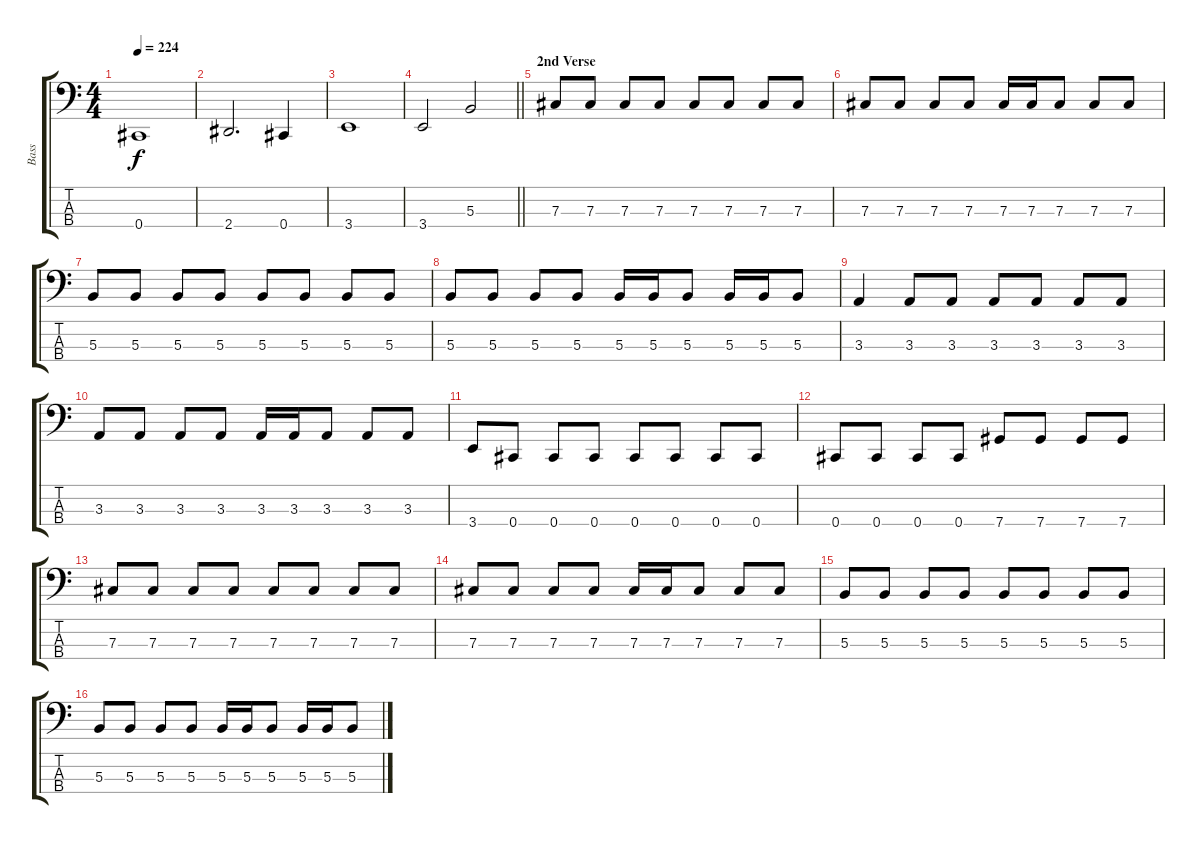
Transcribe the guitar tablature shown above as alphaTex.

\track ("Bass" "Bass") {instrument electricbassfinger}
\staff {score tabs}
\tuning (E2 B1 Gb1 Db1) {hide}
\ts (4 4)
\tempo 224
\clef f4
\ks c
0.4.1{dy f} |
2.4.2{d} 0.4.4 |
3.4.1 |
\barLineRight lightlight
3.4.2 5.3.2 |
\section ("" "2nd Verse")
7.3.8 7.3.8 7.3.8 7.3.8 7.3.8 7.3.8 7.3.8 7.3.8 |
7.3.8 7.3.8 7.3.8 7.3.8 7.3.16 7.3.16 7.3.8 7.3.8 7.3.8 |
5.3.8 5.3.8 5.3.8 5.3.8 5.3.8 5.3.8 5.3.8 5.3.8 |
5.3.8 5.3.8 5.3.8 5.3.8 5.3.16 5.3.16 5.3.8 5.3.16 5.3.16 5.3.8 |
3.3.4 3.3.8 3.3.8 3.3.8 3.3.8 3.3.8 3.3.8 |
3.3.8 3.3.8 3.3.8 3.3.8 3.3.16 3.3.16 3.3.8 3.3.8 3.3.8 |
3.4.8 0.4.8 0.4.8 0.4.8 0.4.8 0.4.8 0.4.8 0.4.8 |
0.4.8 0.4.8 0.4.8 0.4.8 7.4.8 7.4.8 7.4.8 7.4.8 |
7.3.8 7.3.8 7.3.8 7.3.8 7.3.8 7.3.8 7.3.8 7.3.8 |
7.3.8 7.3.8 7.3.8 7.3.8 7.3.16 7.3.16 7.3.8 7.3.8 7.3.8 |
5.3.8 5.3.8 5.3.8 5.3.8 5.3.8 5.3.8 5.3.8 5.3.8 |
5.3.8 5.3.8 5.3.8 5.3.8 5.3.16 5.3.16 5.3.8 5.3.16 5.3.16 5.3.8
